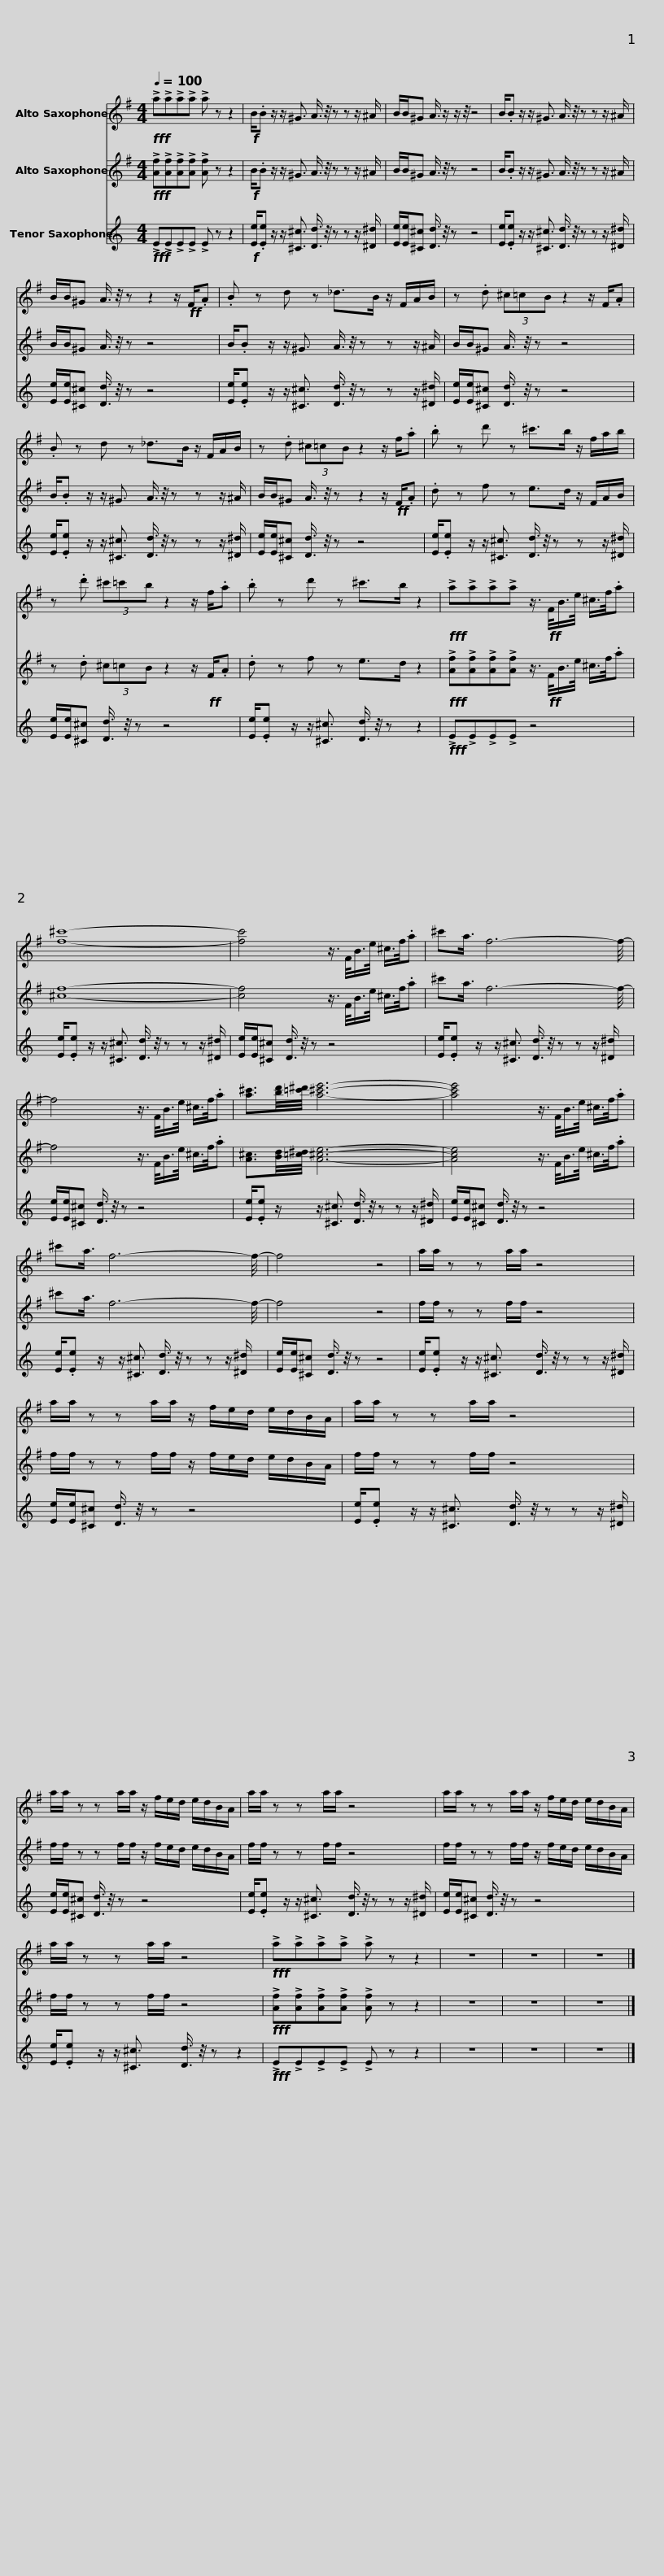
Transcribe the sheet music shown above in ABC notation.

X:1
%%score 1 2 3
L:1/8
Q:1/4=100
M:4/4
I:linebreak $
K:none
V:1 treble transpose=-9
V:2 treble transpose=-9
V:3 treble transpose=-14
V:1
[K:G]!fff! !>!a!>!a!>!a!>!a !>!a z z2 |!f! B/.B z/ z/ ^G3/2 A3/4 z/4 z z z/ ^A/ | B/B/^G A3/4 z/ z/ z/4 z4 |$ B/.B z/ z/ ^G3/2 A3/4 z/4 z z z/ ^A/ | B/B/^G A3/4 z/4 z z2 z/!ff! F/.A | %5
 .B z d z _d>B z/ F/A/B/ |$ z .d (3^c=cB z2 z/ F/.A | .B z d z _d>B z/ F/A/B/ |$ z .d (3^c=cB z2 z/ f/.a | .b z d' z ^c'>b z/ f/a/b/ |$ %10
 z .d' (3^c'=c'b z2 z/ f/.a | .b z d' z ^c'>b z2 |!fff! !>!a!>!a!>!a!>!a z3/4!ff! F/<B/e/4 ^c/>f/.a |$ [f^c']8- | [fc']4 z3/4 F/<B/e/4 ^c/>f/.a |$ %15
 ^c'a3/4 f6- f/4- | f4 z3/4 F/<B/e/4 ^c/>f/.a |$ [a^c']3/2[bd']/4[=c'^d']/4 [a^c'e']6- | [ac'e']4 z3/4 F/<B/e/4 ^c/>f/.a |$ ^c'a3/4 f6- f/4- | %20
 f4 z4 | a/a/ z z a/a/ z4 |$ a/a/ z z a/a/ z/ f/e/d/ e/d/B/A/ | a/a/ z z a/a/ z4 |$ a/a/ z z a/a/ z/ f/e/d/ e/d/B/A/ | %25
 a/a/ z z a/a/ z4 |$ a/a/ z z a/a/ z/ f/e/d/ e/d/B/A/ | a/a/ z z a/a/ z4 |!fff! !>!a!>!a!>!a!>!a !>!a z z2 | z8 |$ %30
 z8 | z8 |] %32
V:2
[K:G]!fff! !>![Af]!>![Af]!>![Af]!>![Af] !>![Af] z z2 |!f! B/.B z/ z/ ^G3/2 A3/4 z/4 z z z/ ^A/ | B/B/^G A3/4 z/4 z z4 |$ B/.B z/ z/ ^G3/2 A3/4 z/4 z z z/ ^A/ | B/B/^G A3/4 z/4 z z4 | %5
 B/.B z/ z/ ^G3/2 A3/4 z/4 z z z/ ^A/ |$ B/B/^G A3/4 z/4 z z4 | B/.B z/ z/ ^G3/2 A3/4 z/4 z z z/ ^A/ |$ B/B/^G A3/4 z/4 z z2 z/!ff! F/.A | .d z f z e>d z/ F/A/B/ |$ %10
 z .d (3^c=cB z2 z/!ff! F/.A | .d z f z e>d z2 |!fff! !>![Af]!>![Af]!>![Af]!>![Af] z3/4!ff! F/<B/e/4 ^c/>f/.a |$ [^cf]8- | [cf]4 z3/4 F/<B/e/4 ^c/>f/.a |$ %15
 ^c'a3/4 f6- f/4- | f4 z3/4 F/<B/e/4 ^c/>f/.a |$ [A^c]3/2[Bd]/4[=c^d]/4 [A^ce]6- | [Ace]4 z3/4 F/<B/e/4 ^c/>f/.a |$ ^c'a3/4 f6- f/4- | %20
 f4 z4 | f/f/ z z f/f/ z4 |$ f/f/ z z f/f/ z/ f/e/d/ e/d/B/A/ | f/f/ z z f/f/ z4 |$ f/f/ z z f/f/ z/ f/e/d/ e/d/B/A/ | %25
 f/f/ z z f/f/ z4 |$ f/f/ z z f/f/ z/ f/e/d/ e/d/B/A/ | f/f/ z z f/f/ z4 |!fff! !>![Af]!>![Af]!>![Af]!>![Af] !>![Af] z z2 | z8 |$ %30
 z8 | z8 |] %32
V:3
[K:C]!fff! !>!E!>!E!>!E!>!E !>!E z z2 |!f! [Ee]/.[Ee] z/ z/ [^C^c]3/2 [Dd]3/4 z/4 z z z/ [^D^d]/ | [Ee]/[Ee]/[^C^c] [Dd]3/4 z/4 z z4 |$ [Ee]/.[Ee] z/ z/ [^C^c]3/2 [Dd]3/4 z/4 z z z/ [^D^d]/ | [Ee]/[Ee]/[^C^c] [Dd]3/4 z/4 z z4 | %5
 [Ee]/.[Ee] z/ z/ [^C^c]3/2 [Dd]3/4 z/4 z z z/ [^D^d]/ |$ [Ee]/[Ee]/[^C^c] [Dd]3/4 z/4 z z4 | [Ee]/.[Ee] z/ z/ [^C^c]3/2 [Dd]3/4 z/4 z z z/ [^D^d]/ |$ [Ee]/[Ee]/[^C^c] [Dd]3/4 z/4 z z4 | [Ee]/.[Ee] z/ z/ [^C^c]3/2 [Dd]3/4 z/4 z z z/ [^D^d]/ |$ %10
 [Ee]/[Ee]/[^C^c] [Dd]3/4 z/4 z z4 | [Ee]/.[Ee] z/ z/ [^C^c]3/2 [Dd]3/4 z/4 z z2 |!fff! !>!E!>!E!>!E!>!E z4 |$ [Ee]/.[Ee] z/ z/ [^C^c]3/2 [Dd]3/4 z/4 z z z/ [^D^d]/ | [Ee]/[Ee]/[^C^c] [Dd]3/4 z/4 z z4 |$ %15
 [Ee]/.[Ee] z/ z/ [^C^c]3/2 [Dd]3/4 z/4 z z z/ [^D^d]/ | [Ee]/[Ee]/[^C^c] [Dd]3/4 z/4 z z4 |$ [Ee]/.[Ee] z/ z/ [^C^c]3/2 [Dd]3/4 z/4 z z z/ [^D^d]/ | [Ee]/[Ee]/[^C^c] [Dd]3/4 z/4 z z4 |$ [Ee]/.[Ee] z/ z/ [^C^c]3/2 [Dd]3/4 z/4 z z z/ [^D^d]/ | %20
 [Ee]/[Ee]/[^C^c] [Dd]3/4 z/4 z z4 | [Ee]/.[Ee] z/ z/ [^C^c]3/2 [Dd]3/4 z/4 z z z/ [^D^d]/ |$ [Ee]/[Ee]/[^C^c] [Dd]3/4 z/4 z z4 | [Ee]/.[Ee] z/ z/ [^C^c]3/2 [Dd]3/4 z/4 z z z/ [^D^d]/ |$ [Ee]/[Ee]/[^C^c] [Dd]3/4 z/4 z z4 | %25
 [Ee]/.[Ee] z/ z/ [^C^c]3/2 [Dd]3/4 z/4 z z z/ [^D^d]/ |$ [Ee]/[Ee]/[^C^c] [Dd]3/4 z/4 z z4 | [Ee]/.[Ee] z/ z/ [^C^c]3/2 [Dd]3/4 z/4 z z2 |!fff! !>!E!>!E!>!E!>!E !>!E z z2 | z8 |$ %30
 z8 | z8 |] %32
